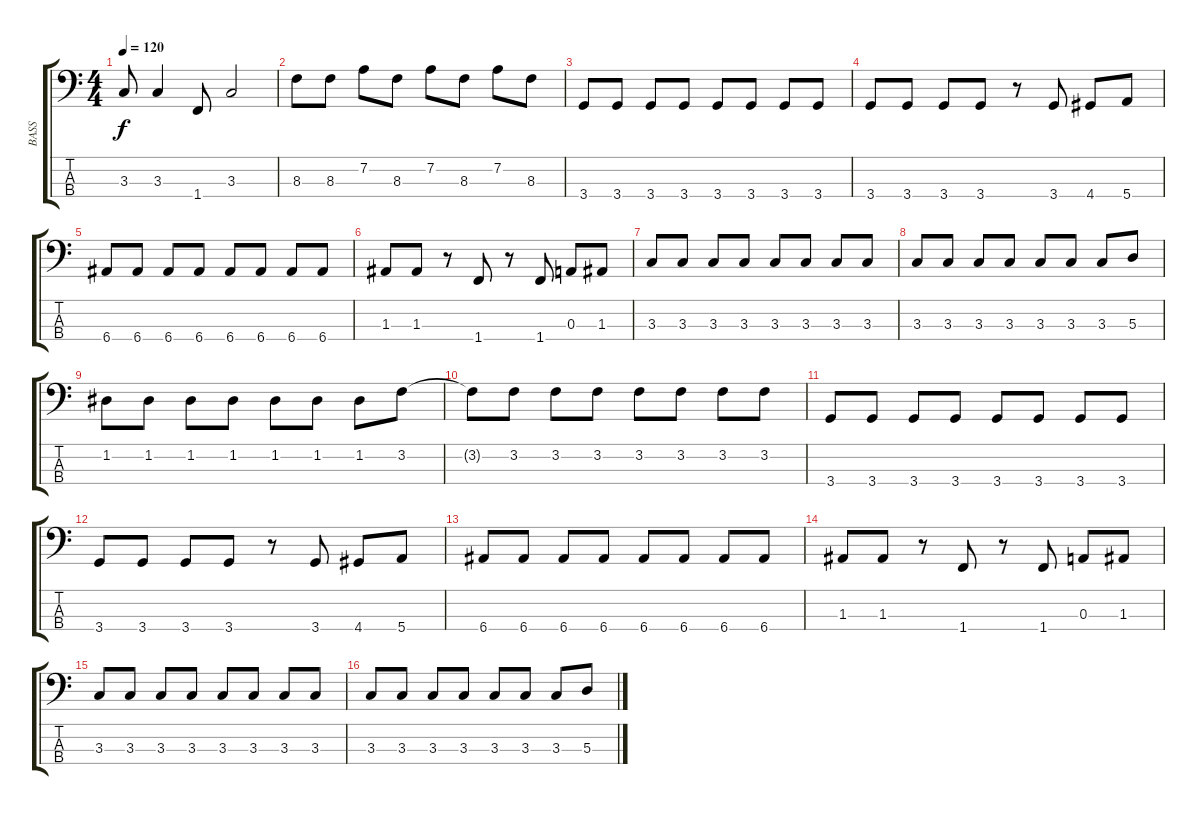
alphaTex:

\track ("BASS" "BASS") {instrument electricbassfinger}
\staff {score tabs}
\tuning (G2 D2 A1 E1) {hide}
\ts (4 4)
\tempo 120
\clef f4
\ks c
3.3.8{dy f} 3.3.4 1.4.8 3.3.2 |
8.3.8 8.3.8 7.2.8 8.3.8 7.2.8 8.3.8 7.2.8 8.3.8 |
3.4.8 3.4.8 3.4.8 3.4.8 3.4.8 3.4.8 3.4.8 3.4.8 |
3.4.8 3.4.8 3.4.8 3.4.8 r.8 3.4.8 4.4.8 5.4.8 |
6.4.8 6.4.8 6.4.8 6.4.8 6.4.8 6.4.8 6.4.8 6.4.8 |
1.3.8 1.3.8 r.8 1.4.8 r.8 1.4.8 0.3.8 1.3.8 |
3.3.8 3.3.8 3.3.8 3.3.8 3.3.8 3.3.8 3.3.8 3.3.8 |
3.3.8 3.3.8 3.3.8 3.3.8 3.3.8 3.3.8 3.3.8 5.3.8 |
1.2.8 1.2.8 1.2.8 1.2.8 1.2.8 1.2.8 1.2.8 3.2.8 |
3.2{t}.8 3.2.8 3.2.8 3.2.8 3.2.8 3.2.8 3.2.8 3.2.8 |
3.4.8 3.4.8 3.4.8 3.4.8 3.4.8 3.4.8 3.4.8 3.4.8 |
3.4.8 3.4.8 3.4.8 3.4.8 r.8 3.4.8 4.4.8 5.4.8 |
6.4.8 6.4.8 6.4.8 6.4.8 6.4.8 6.4.8 6.4.8 6.4.8 |
1.3.8 1.3.8 r.8 1.4.8 r.8 1.4.8 0.3.8 1.3.8 |
3.3.8 3.3.8 3.3.8 3.3.8 3.3.8 3.3.8 3.3.8 3.3.8 |
3.3.8 3.3.8 3.3.8 3.3.8 3.3.8 3.3.8 3.3.8 5.3.8
